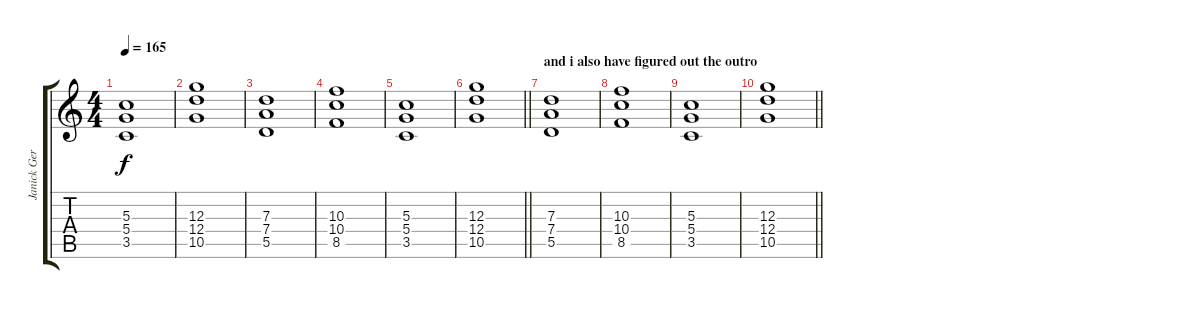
\track ("Janick Gers" "Janick Ger") {instrument acousticguitarsteel}
\staff {score tabs}
\tuning (E4 B3 G3 D3 A2 E2) {hide}
\ts (4 4)
\tempo 165
\clef g2
\ks c
(5.3 5.4 3.5).1{dy f} |
(12.3 12.4 10.5).1 |
(7.3 7.4 5.5).1 |
(10.3 10.4 8.5).1 |
(5.3 5.4 3.5).1 |
\barLineRight lightlight
(12.3 12.4 10.5).1 |
\section ("" "and i also have figured out the outro")
(7.3 7.4 5.5).1 |
(10.3 10.4 8.5).1 |
(5.3 5.4 3.5).1 |
\barLineRight lightlight
(12.3 12.4 10.5).1
